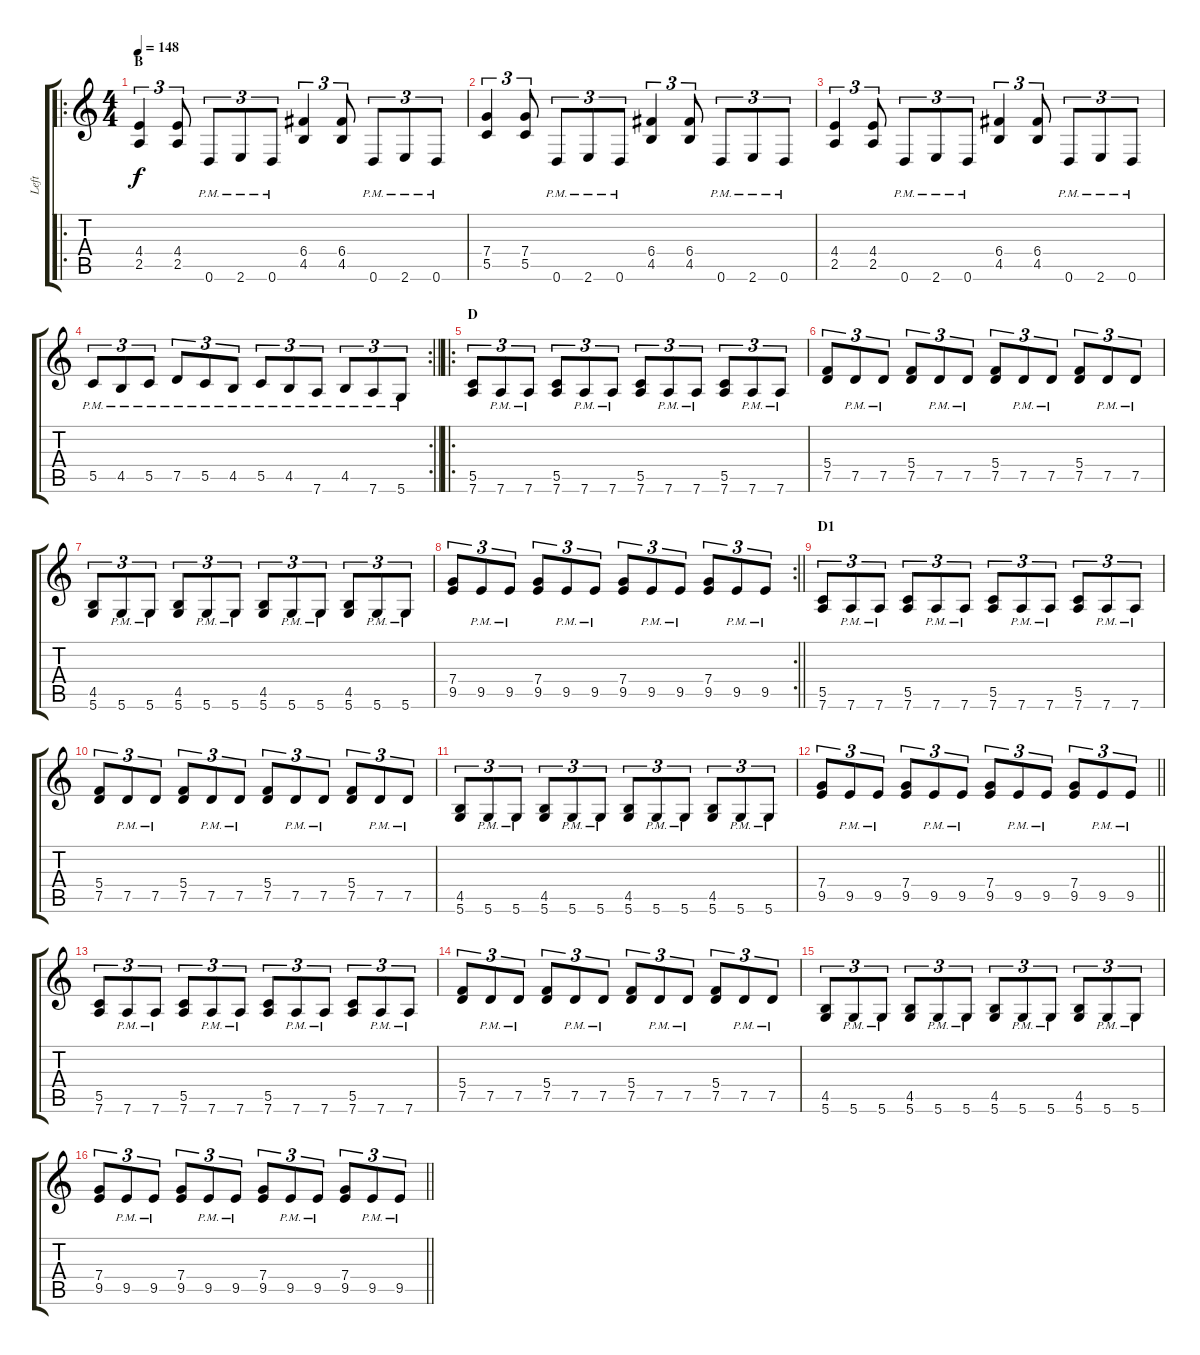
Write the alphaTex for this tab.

\track ("Left" "Left") {instrument distortionguitar}
\staff {score tabs}
\tuning (D4 A3 F3 C3 G2 D2) {hide}
\ro
\ts (4 4)
\section ("" "B")
\tempo 148
\clef g2
\ks c
(4.4 2.5).4{tu (3 2) dy f} (4.4 2.5).8{tu (3 2)} 0.6{pm}.8{tu (3 2)} 2.6{pm}.8{tu (3 2)} 0.6{pm}.8{tu (3 2)} (6.4 4.5).4{tu (3 2)} (6.4 4.5).8{tu (3 2)} 0.6{pm}.8{tu (3 2)} 2.6{pm}.8{tu (3 2)} 0.6{pm}.8{tu (3 2)} |
(7.4 5.5).4{tu (3 2)} (7.4 5.5).8{tu (3 2)} 0.6{pm}.8{tu (3 2)} 2.6{pm}.8{tu (3 2)} 0.6{pm}.8{tu (3 2)} (6.4 4.5).4{tu (3 2)} (6.4 4.5).8{tu (3 2)} 0.6{pm}.8{tu (3 2)} 2.6{pm}.8{tu (3 2)} 0.6{pm}.8{tu (3 2)} |
(4.4 2.5).4{tu (3 2)} (4.4 2.5).8{tu (3 2)} 0.6{pm}.8{tu (3 2)} 2.6{pm}.8{tu (3 2)} 0.6{pm}.8{tu (3 2)} (6.4 4.5).4{tu (3 2)} (6.4 4.5).8{tu (3 2)} 0.6{pm}.8{tu (3 2)} 2.6{pm}.8{tu (3 2)} 0.6{pm}.8{tu (3 2)} |
\rc 2
\barLineRight lightlight
5.5{pm}.8{tu (3 2)} 4.5{pm}.8{tu (3 2)} 5.5{pm}.8{tu (3 2)} 7.5{pm}.8{tu (3 2)} 5.5{pm}.8{tu (3 2)} 4.5{pm}.8{tu (3 2)} 5.5{pm}.8{tu (3 2)} 4.5{pm}.8{tu (3 2)} 7.6{pm}.8{tu (3 2)} 4.5{pm}.8{tu (3 2)} 7.6{pm}.8{tu (3 2)} 5.6{pm}.8{tu (3 2)} |
\ro
\section ("" "D")
(5.5 7.6).8{tu (3 2)} 7.6{pm}.8{tu (3 2)} 7.6{pm}.8{tu (3 2)} (5.5 7.6).8{tu (3 2)} 7.6{pm}.8{tu (3 2)} 7.6{pm}.8{tu (3 2)} (5.5 7.6).8{tu (3 2)} 7.6{pm}.8{tu (3 2)} 7.6{pm}.8{tu (3 2)} (5.5 7.6).8{tu (3 2)} 7.6{pm}.8{tu (3 2)} 7.6{pm}.8{tu (3 2)} |
(5.4 7.5).8{tu (3 2)} 7.5{pm}.8{tu (3 2)} 7.5{pm}.8{tu (3 2)} (5.4 7.5).8{tu (3 2)} 7.5{pm}.8{tu (3 2)} 7.5{pm}.8{tu (3 2)} (5.4 7.5).8{tu (3 2)} 7.5{pm}.8{tu (3 2)} 7.5{pm}.8{tu (3 2)} (5.4 7.5).8{tu (3 2)} 7.5{pm}.8{tu (3 2)} 7.5{pm}.8{tu (3 2)} |
(4.5 5.6).8{tu (3 2)} 5.6{pm}.8{tu (3 2)} 5.6{pm}.8{tu (3 2)} (4.5 5.6).8{tu (3 2)} 5.6{pm}.8{tu (3 2)} 5.6{pm}.8{tu (3 2)} (4.5 5.6).8{tu (3 2)} 5.6{pm}.8{tu (3 2)} 5.6{pm}.8{tu (3 2)} (4.5 5.6).8{tu (3 2)} 5.6{pm}.8{tu (3 2)} 5.6{pm}.8{tu (3 2)} |
\rc 2
\barLineRight lightlight
(7.4 9.5).8{tu (3 2)} 9.5{pm}.8{tu (3 2)} 9.5{pm}.8{tu (3 2)} (7.4 9.5).8{tu (3 2)} 9.5{pm}.8{tu (3 2)} 9.5{pm}.8{tu (3 2)} (7.4 9.5).8{tu (3 2)} 9.5{pm}.8{tu (3 2)} 9.5{pm}.8{tu (3 2)} (7.4 9.5).8{tu (3 2)} 9.5{pm}.8{tu (3 2)} 9.5{pm}.8{tu (3 2)} |
\section ("" "D1")
(5.5 7.6).8{tu (3 2)} 7.6{pm}.8{tu (3 2)} 7.6{pm}.8{tu (3 2)} (5.5 7.6).8{tu (3 2)} 7.6{pm}.8{tu (3 2)} 7.6{pm}.8{tu (3 2)} (5.5 7.6).8{tu (3 2)} 7.6{pm}.8{tu (3 2)} 7.6{pm}.8{tu (3 2)} (5.5 7.6).8{tu (3 2)} 7.6{pm}.8{tu (3 2)} 7.6{pm}.8{tu (3 2)} |
(5.4 7.5).8{tu (3 2)} 7.5{pm}.8{tu (3 2)} 7.5{pm}.8{tu (3 2)} (5.4 7.5).8{tu (3 2)} 7.5{pm}.8{tu (3 2)} 7.5{pm}.8{tu (3 2)} (5.4 7.5).8{tu (3 2)} 7.5{pm}.8{tu (3 2)} 7.5{pm}.8{tu (3 2)} (5.4 7.5).8{tu (3 2)} 7.5{pm}.8{tu (3 2)} 7.5{pm}.8{tu (3 2)} |
(4.5 5.6).8{tu (3 2)} 5.6{pm}.8{tu (3 2)} 5.6{pm}.8{tu (3 2)} (4.5 5.6).8{tu (3 2)} 5.6{pm}.8{tu (3 2)} 5.6{pm}.8{tu (3 2)} (4.5 5.6).8{tu (3 2)} 5.6{pm}.8{tu (3 2)} 5.6{pm}.8{tu (3 2)} (4.5 5.6).8{tu (3 2)} 5.6{pm}.8{tu (3 2)} 5.6{pm}.8{tu (3 2)} |
\barLineRight lightlight
(7.4 9.5).8{tu (3 2)} 9.5{pm}.8{tu (3 2)} 9.5{pm}.8{tu (3 2)} (7.4 9.5).8{tu (3 2)} 9.5{pm}.8{tu (3 2)} 9.5{pm}.8{tu (3 2)} (7.4 9.5).8{tu (3 2)} 9.5{pm}.8{tu (3 2)} 9.5{pm}.8{tu (3 2)} (7.4 9.5).8{tu (3 2)} 9.5{pm}.8{tu (3 2)} 9.5{pm}.8{tu (3 2)} |
(5.5 7.6).8{tu (3 2)} 7.6{pm}.8{tu (3 2)} 7.6{pm}.8{tu (3 2)} (5.5 7.6).8{tu (3 2)} 7.6{pm}.8{tu (3 2)} 7.6{pm}.8{tu (3 2)} (5.5 7.6).8{tu (3 2)} 7.6{pm}.8{tu (3 2)} 7.6{pm}.8{tu (3 2)} (5.5 7.6).8{tu (3 2)} 7.6{pm}.8{tu (3 2)} 7.6{pm}.8{tu (3 2)} |
(5.4 7.5).8{tu (3 2)} 7.5{pm}.8{tu (3 2)} 7.5{pm}.8{tu (3 2)} (5.4 7.5).8{tu (3 2)} 7.5{pm}.8{tu (3 2)} 7.5{pm}.8{tu (3 2)} (5.4 7.5).8{tu (3 2)} 7.5{pm}.8{tu (3 2)} 7.5{pm}.8{tu (3 2)} (5.4 7.5).8{tu (3 2)} 7.5{pm}.8{tu (3 2)} 7.5{pm}.8{tu (3 2)} |
(4.5 5.6).8{tu (3 2)} 5.6{pm}.8{tu (3 2)} 5.6{pm}.8{tu (3 2)} (4.5 5.6).8{tu (3 2)} 5.6{pm}.8{tu (3 2)} 5.6{pm}.8{tu (3 2)} (4.5 5.6).8{tu (3 2)} 5.6{pm}.8{tu (3 2)} 5.6{pm}.8{tu (3 2)} (4.5 5.6).8{tu (3 2)} 5.6{pm}.8{tu (3 2)} 5.6{pm}.8{tu (3 2)} |
\barLineRight lightlight
(7.4 9.5).8{tu (3 2)} 9.5{pm}.8{tu (3 2)} 9.5{pm}.8{tu (3 2)} (7.4 9.5).8{tu (3 2)} 9.5{pm}.8{tu (3 2)} 9.5{pm}.8{tu (3 2)} (7.4 9.5).8{tu (3 2)} 9.5{pm}.8{tu (3 2)} 9.5{pm}.8{tu (3 2)} (7.4 9.5).8{tu (3 2)} 9.5{pm}.8{tu (3 2)} 9.5{pm}.8{tu (3 2)}
